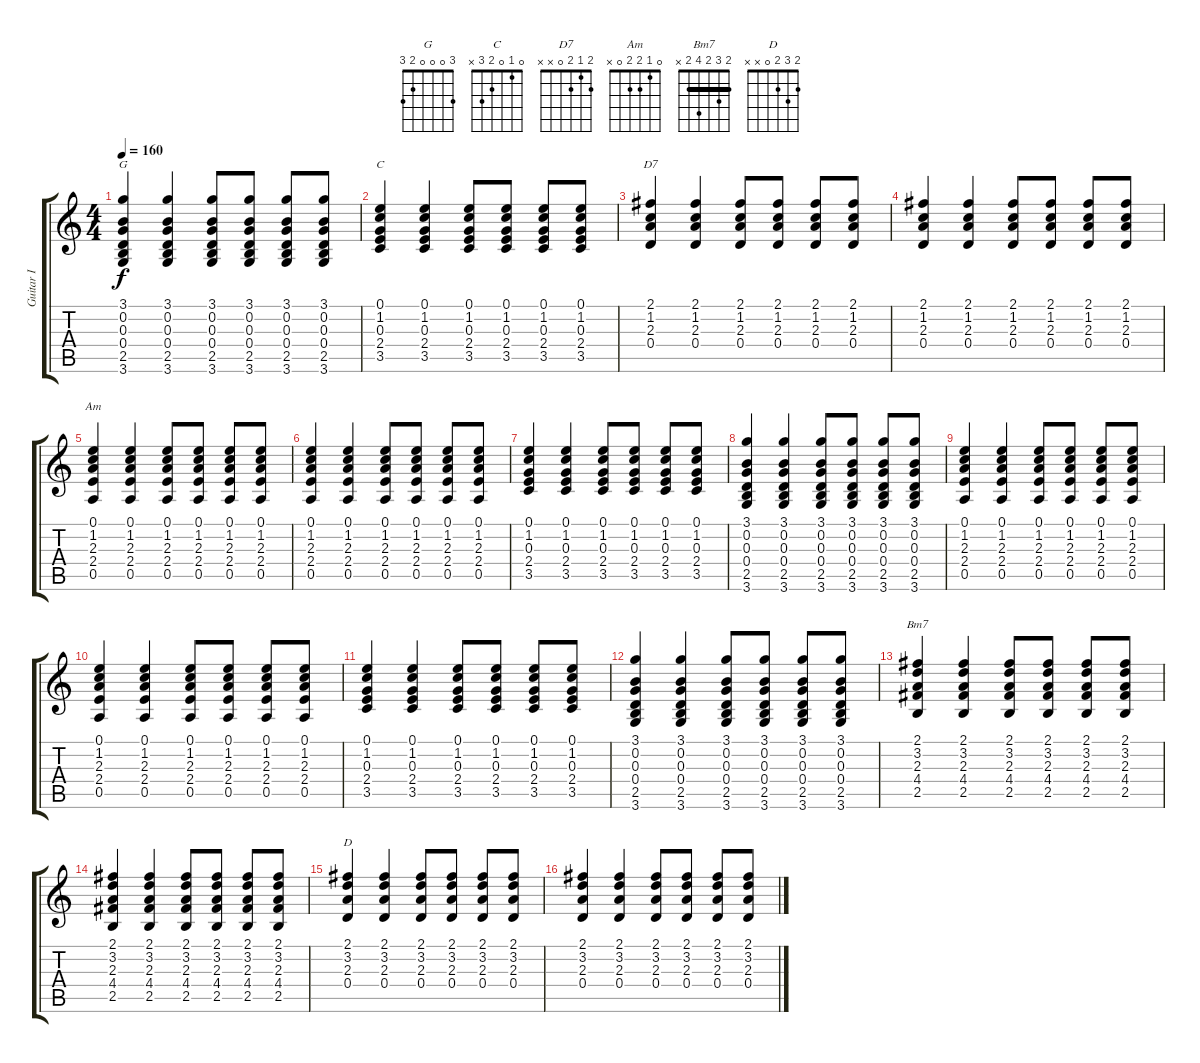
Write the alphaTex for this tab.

\track ("Guitar I" "Guitar I") {instrument acousticguitarsteel}
\staff {score tabs}
\tuning (E4 B3 G3 D3 A2 E2) {hide}
\chord ("G" 3 0 0 0 2 3)
\chord ("C" 0 1 0 2 3 x)
\chord ("D7" 2 1 2 0 x x)
\chord ("Am" 0 1 2 2 0 x)
\chord ("Bm7" 2 3 2 4 2 x) {barre 2}
\chord ("D" 2 3 2 0 x x)
\ts (4 4)
\tempo 160
\clef g2
\ks c
(3.1 0.2 0.3 0.4 2.5 3.6).4{ch "G" dy f} (3.1 0.2 0.3 0.4 2.5 3.6).4 (3.1 0.2 0.3 0.4 2.5 3.6).8 (3.1 0.2 0.3 0.4 2.5 3.6).8 (3.1 0.2 0.3 0.4 2.5 3.6).8 (3.1 0.2 0.3 0.4 2.5 3.6).8 |
(0.1 1.2 0.3 2.4 3.5).4{ch "C"} (0.1 1.2 0.3 2.4 3.5).4 (0.1 1.2 0.3 2.4 3.5).8 (0.1 1.2 0.3 2.4 3.5).8 (0.1 1.2 0.3 2.4 3.5).8 (0.1 1.2 0.3 2.4 3.5).8 |
(2.1 1.2 2.3 0.4).4{ch "D7"} (2.1 1.2 2.3 0.4).4 (2.1 1.2 2.3 0.4).8 (2.1 1.2 2.3 0.4).8 (2.1 1.2 2.3 0.4).8 (2.1 1.2 2.3 0.4).8 |
(2.1 1.2 2.3 0.4).4 (2.1 1.2 2.3 0.4).4 (2.1 1.2 2.3 0.4).8 (2.1 1.2 2.3 0.4).8 (2.1 1.2 2.3 0.4).8 (2.1 1.2 2.3 0.4).8 |
(0.1 1.2 2.3 2.4 0.5).4{ch "Am"} (0.1 1.2 2.3 2.4 0.5).4 (0.1 1.2 2.3 2.4 0.5).8 (0.1 1.2 2.3 2.4 0.5).8 (0.1 1.2 2.3 2.4 0.5).8 (0.1 1.2 2.3 2.4 0.5).8 |
(0.1 1.2 2.3 2.4 0.5).4 (0.1 1.2 2.3 2.4 0.5).4 (0.1 1.2 2.3 2.4 0.5).8 (0.1 1.2 2.3 2.4 0.5).8 (0.1 1.2 2.3 2.4 0.5).8 (0.1 1.2 2.3 2.4 0.5).8 |
(0.1 1.2 0.3 2.4 3.5).4 (0.1 1.2 0.3 2.4 3.5).4 (0.1 1.2 0.3 2.4 3.5).8 (0.1 1.2 0.3 2.4 3.5).8 (0.1 1.2 0.3 2.4 3.5).8 (0.1 1.2 0.3 2.4 3.5).8 |
(3.1 0.2 0.3 0.4 2.5 3.6).4 (3.1 0.2 0.3 0.4 2.5 3.6).4 (3.1 0.2 0.3 0.4 2.5 3.6).8 (3.1 0.2 0.3 0.4 2.5 3.6).8 (3.1 0.2 0.3 0.4 2.5 3.6).8 (3.1 0.2 0.3 0.4 2.5 3.6).8 |
(0.1 1.2 2.3 2.4 0.5).4 (0.1 1.2 2.3 2.4 0.5).4 (0.1 1.2 2.3 2.4 0.5).8 (0.1 1.2 2.3 2.4 0.5).8 (0.1 1.2 2.3 2.4 0.5).8 (0.1 1.2 2.3 2.4 0.5).8 |
(0.1 1.2 2.3 2.4 0.5).4 (0.1 1.2 2.3 2.4 0.5).4 (0.1 1.2 2.3 2.4 0.5).8 (0.1 1.2 2.3 2.4 0.5).8 (0.1 1.2 2.3 2.4 0.5).8 (0.1 1.2 2.3 2.4 0.5).8 |
(0.1 1.2 0.3 2.4 3.5).4 (0.1 1.2 0.3 2.4 3.5).4 (0.1 1.2 0.3 2.4 3.5).8 (0.1 1.2 0.3 2.4 3.5).8 (0.1 1.2 0.3 2.4 3.5).8 (0.1 1.2 0.3 2.4 3.5).8 |
(3.1 0.2 0.3 0.4 2.5 3.6).4 (3.1 0.2 0.3 0.4 2.5 3.6).4 (3.1 0.2 0.3 0.4 2.5 3.6).8 (3.1 0.2 0.3 0.4 2.5 3.6).8 (3.1 0.2 0.3 0.4 2.5 3.6).8 (3.1 0.2 0.3 0.4 2.5 3.6).8 |
(2.1 3.2 2.3 4.4 2.5).4{ch "Bm7"} (2.1 3.2 2.3 4.4 2.5).4 (2.1 3.2 2.3 4.4 2.5).8 (2.1 3.2 2.3 4.4 2.5).8 (2.1 3.2 2.3 4.4 2.5).8 (2.1 3.2 2.3 4.4 2.5).8 |
(2.1 3.2 2.3 4.4 2.5).4 (2.1 3.2 2.3 4.4 2.5).4 (2.1 3.2 2.3 4.4 2.5).8 (2.1 3.2 2.3 4.4 2.5).8 (2.1 3.2 2.3 4.4 2.5).8 (2.1 3.2 2.3 4.4 2.5).8 |
(2.1 3.2 2.3 0.4).4{ch "D"} (2.1 3.2 2.3 0.4).4 (2.1 3.2 2.3 0.4).8 (2.1 3.2 2.3 0.4).8 (2.1 3.2 2.3 0.4).8 (2.1 3.2 2.3 0.4).8 |
(2.1 3.2 2.3 0.4).4 (2.1 3.2 2.3 0.4).4 (2.1 3.2 2.3 0.4).8 (2.1 3.2 2.3 0.4).8 (2.1 3.2 2.3 0.4).8 (2.1 3.2 2.3 0.4).8
